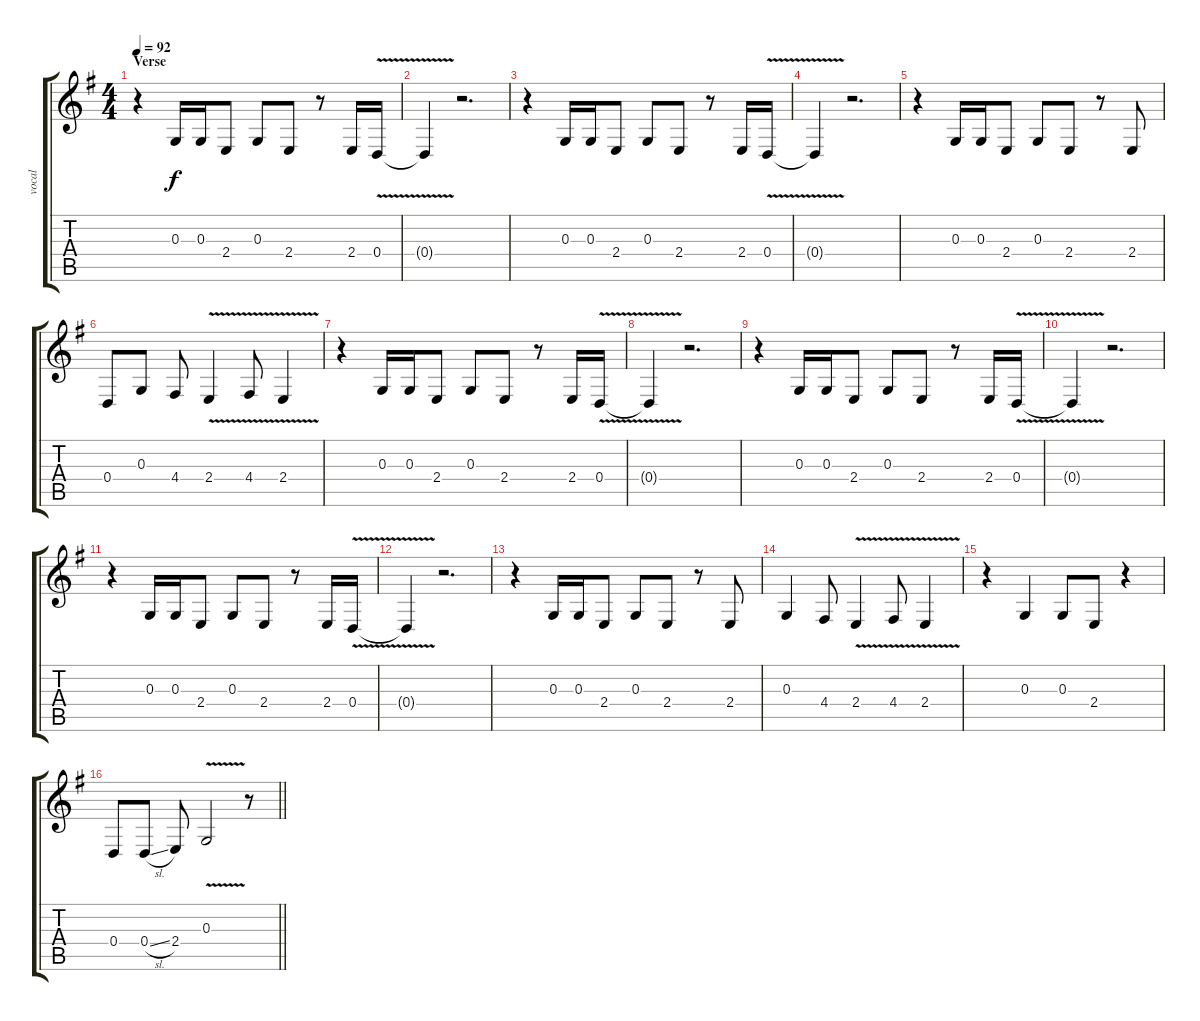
\track ("vocal" "vocal") {instrument oboe}
\staff {score tabs}
\tuning (E4 B3 G3 D3 A2 E2) {hide}
\ts (4 4)
\section ("" "Verse ")
\tempo 92
\clef g2
\ks g
r.4{dy f} 0.3.16 0.3.16 2.4.8 0.3.8 2.4.8 r.8 2.4.16 0.4{v}.16 |
0.4{t}.4 r.2{d} |
r.4 0.3.16 0.3.16 2.4.8 0.3.8 2.4.8 r.8 2.4.16 0.4{v}.16 |
0.4{t}.4 r.2{d} |
r.4 0.3.16 0.3.16 2.4.8 0.3.8 2.4.8 r.8 2.4.8 |
0.4.8 0.3.8 4.4.8 2.4{v}.4 4.4{v}.8 2.4{v}.4 |
r.4 0.3.16 0.3.16 2.4.8 0.3.8 2.4.8 r.8 2.4.16 0.4{v}.16 |
0.4{t}.4 r.2{d} |
r.4 0.3.16 0.3.16 2.4.8 0.3.8 2.4.8 r.8 2.4.16 0.4{v}.16 |
0.4{t}.4 r.2{d} |
r.4 0.3.16 0.3.16 2.4.8 0.3.8 2.4.8 r.8 2.4.16 0.4{v}.16 |
0.4{t}.4 r.2{d} |
r.4 0.3.16 0.3.16 2.4.8 0.3.8 2.4.8 r.8 2.4.8 |
0.3.4 4.4.8 2.4{v}.4 4.4{v}.8 2.4{v}.4 |
r.4 0.3.4 0.3.8 2.4.8 r.4 |
\barLineRight lightlight
0.4.8 0.4{sl}.8 2.4.8 0.3{v}.2 r.8
